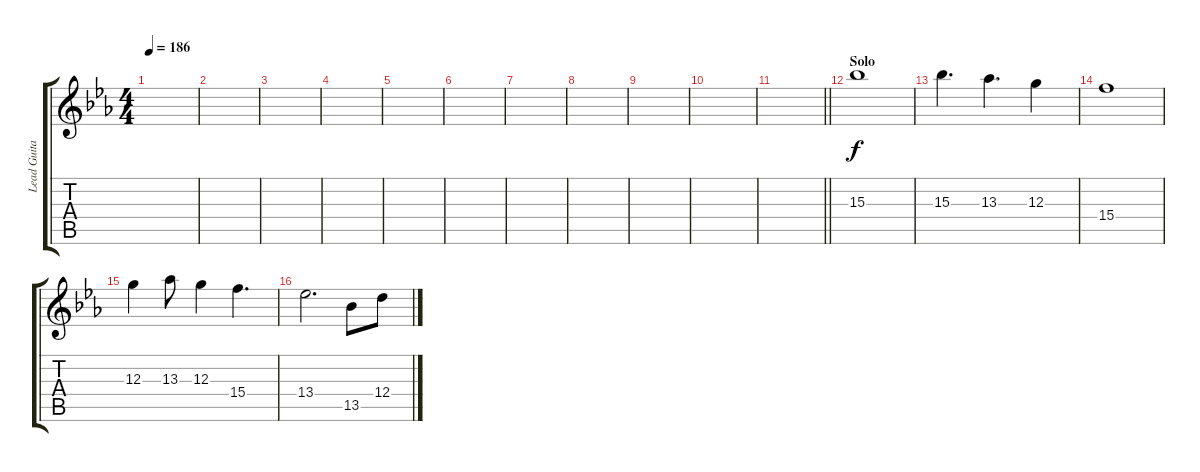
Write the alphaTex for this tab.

\track ("Lead Guitar" "Lead Guita") {instrument overdrivenguitar}
\staff {score tabs}
\tuning (E4 B3 G3 D3 A2 E2) {hide}
\ts (4 4)
\tempo 186
\clef g2
\ks eb
|
|
|
|
|
|
|
|
|
|
\barLineRight lightlight
|
\section ("" "Solo")
15.3.1 |
15.3.4{d} 13.3.4{d} 12.3.4 |
15.4.1 |
12.3.4 13.3.8 12.3.4 15.4.4{d} |
13.4.2{d} 13.5.8 12.4.8
